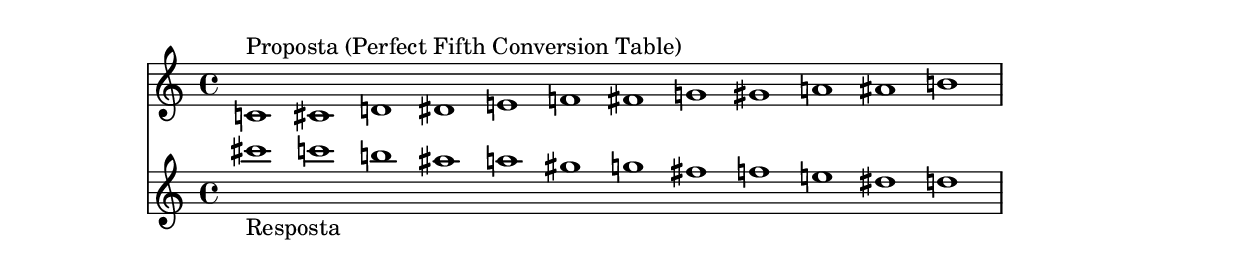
% LilyPond engraving system - http://www.lilypond.org/

\version "2.16.0"

upper = \relative c' {
  \cadenzaOn

c!1^"Proposta (Perfect Fifth Conversion Table)"
cis!
d!
dis!
e!
f!
fis!
g!
gis!
a!
ais!
b!

  \cadenzaOff
  \bar "|"
}


lower = \relative c''' {
  \cadenzaOn

cis!1_"Resposta"
c!
b!
ais!
a!
gis!
g!
fis!
f!
e!
dis!
d!

  \cadenzaOff
  \bar "|"
}

theblackdots = {
  <<
%   \new StaffGroup <<
      \new Staff = "upper" \upper
      \new Staff = "lower" \lower
%   >>
  >>
}

\score {
  \theblackdots
  \layout { }
}
